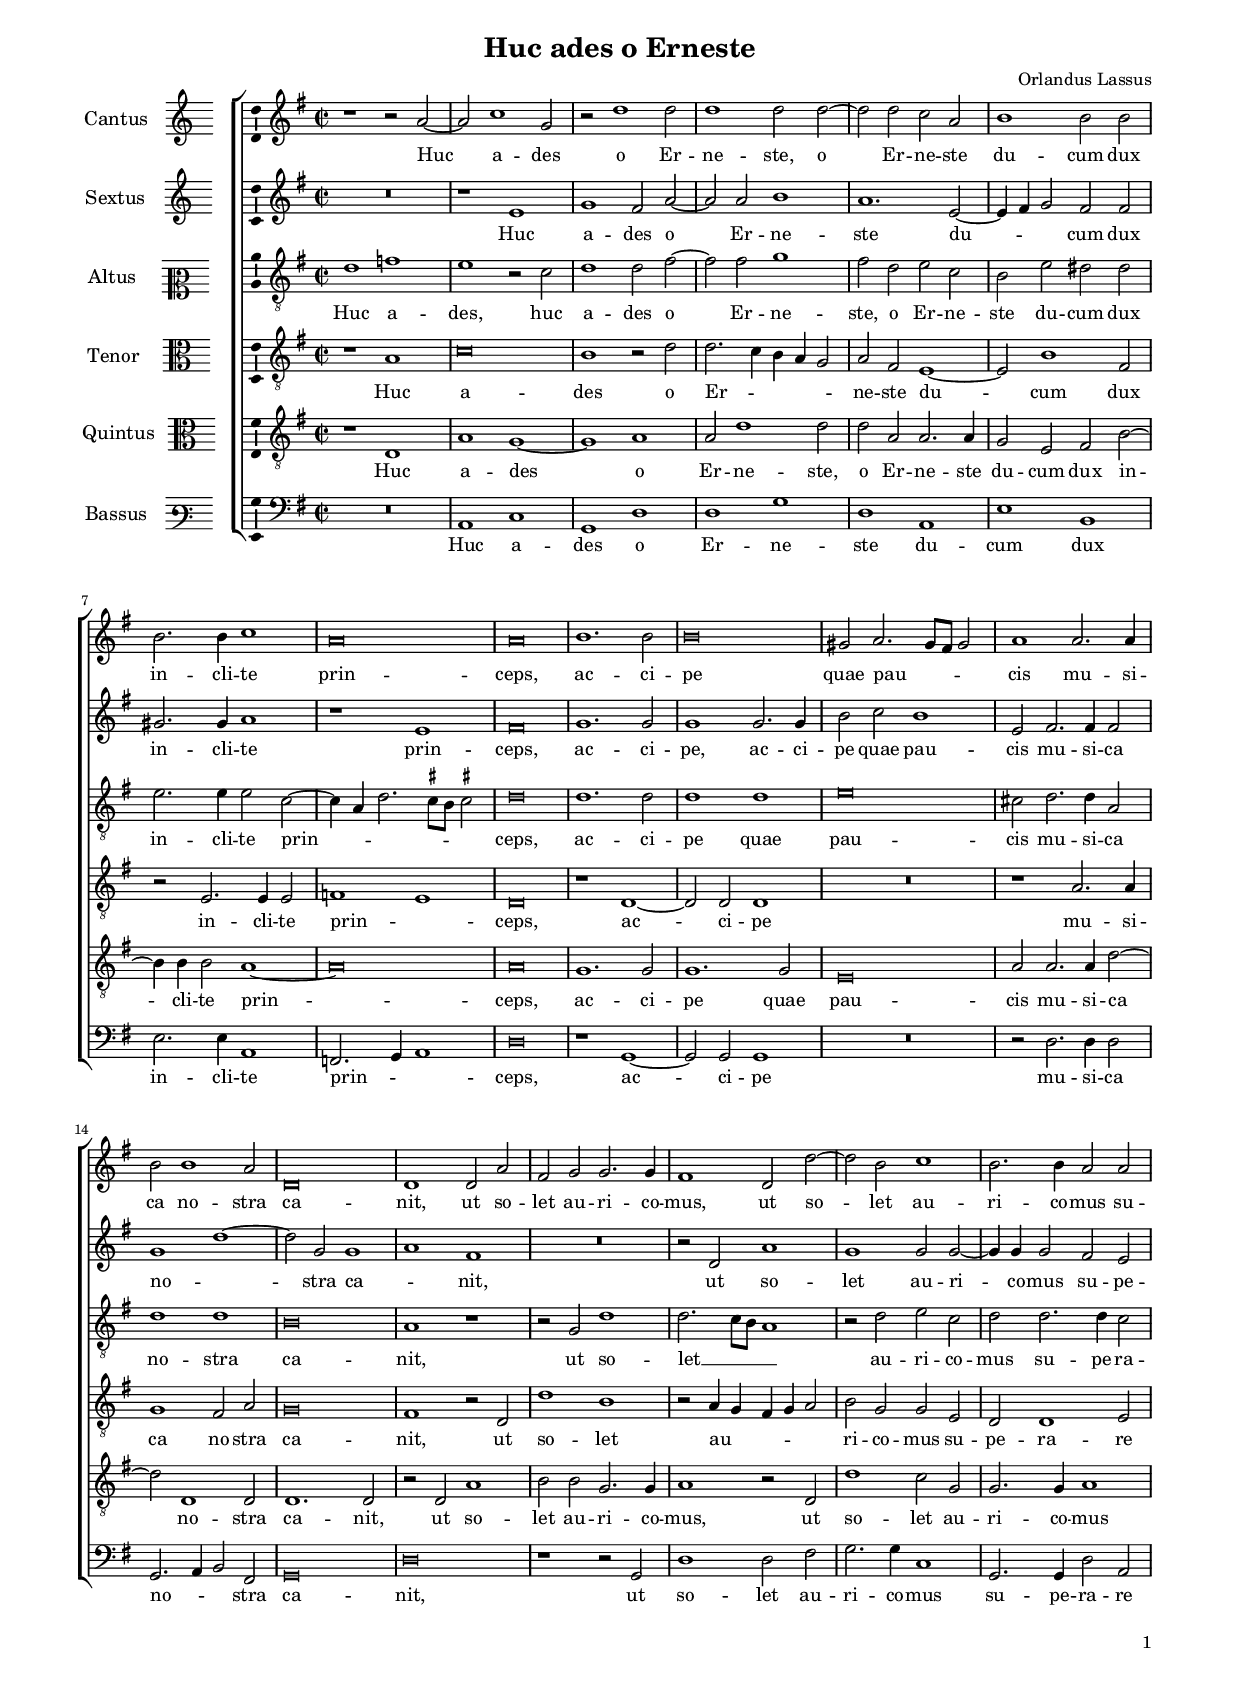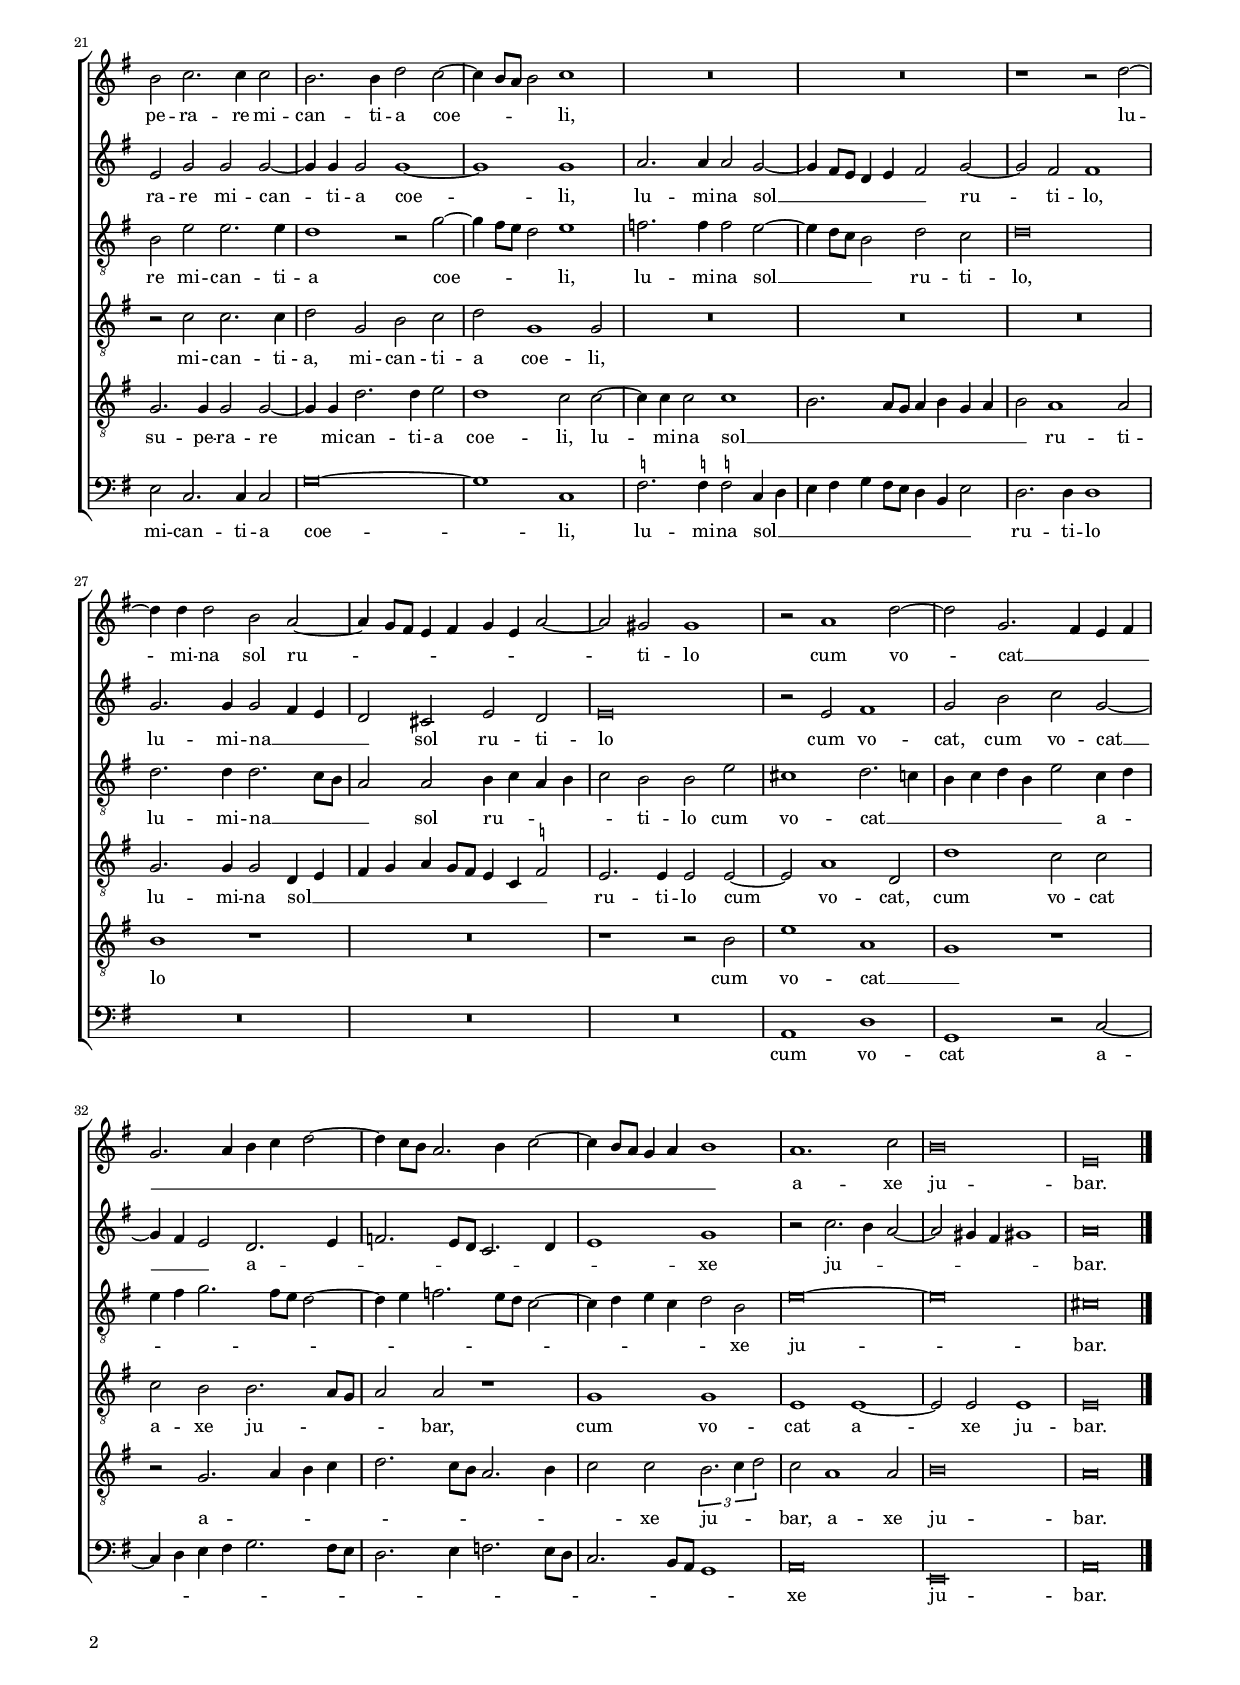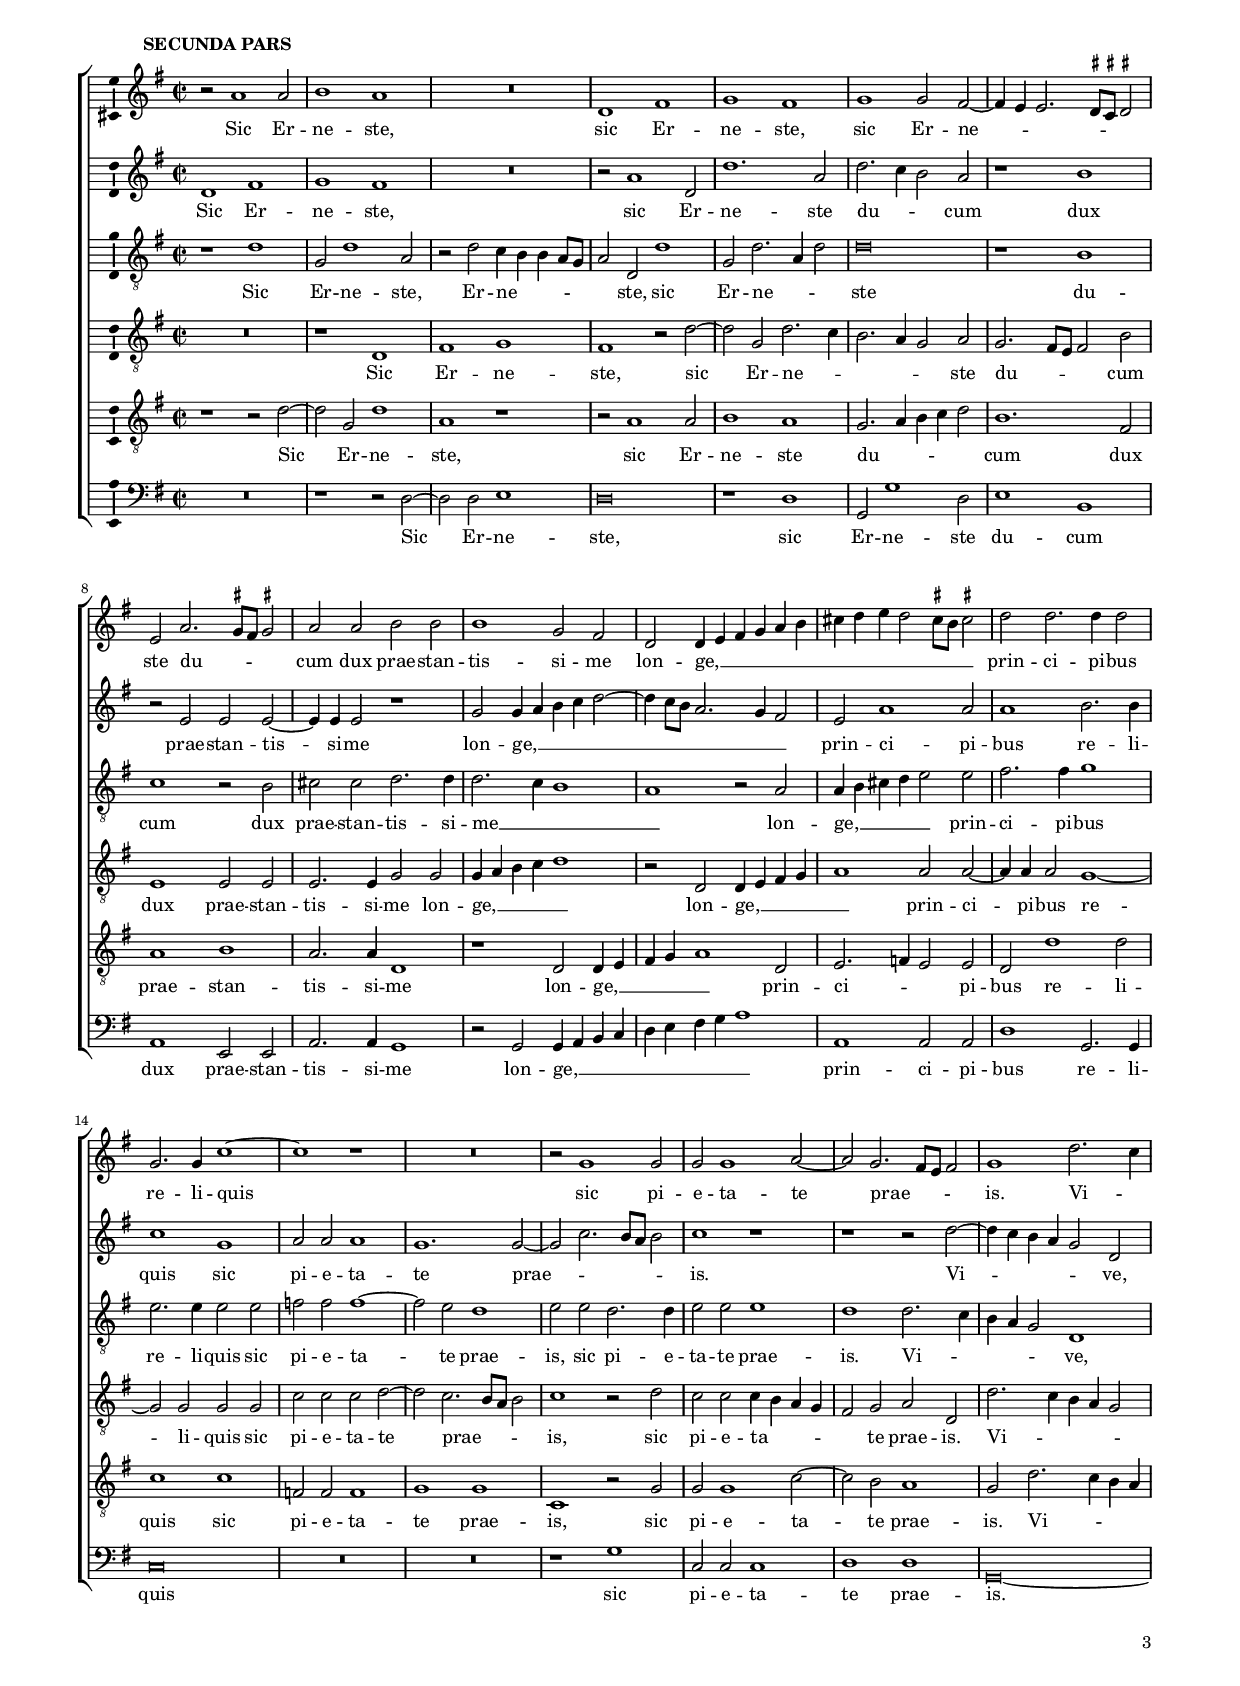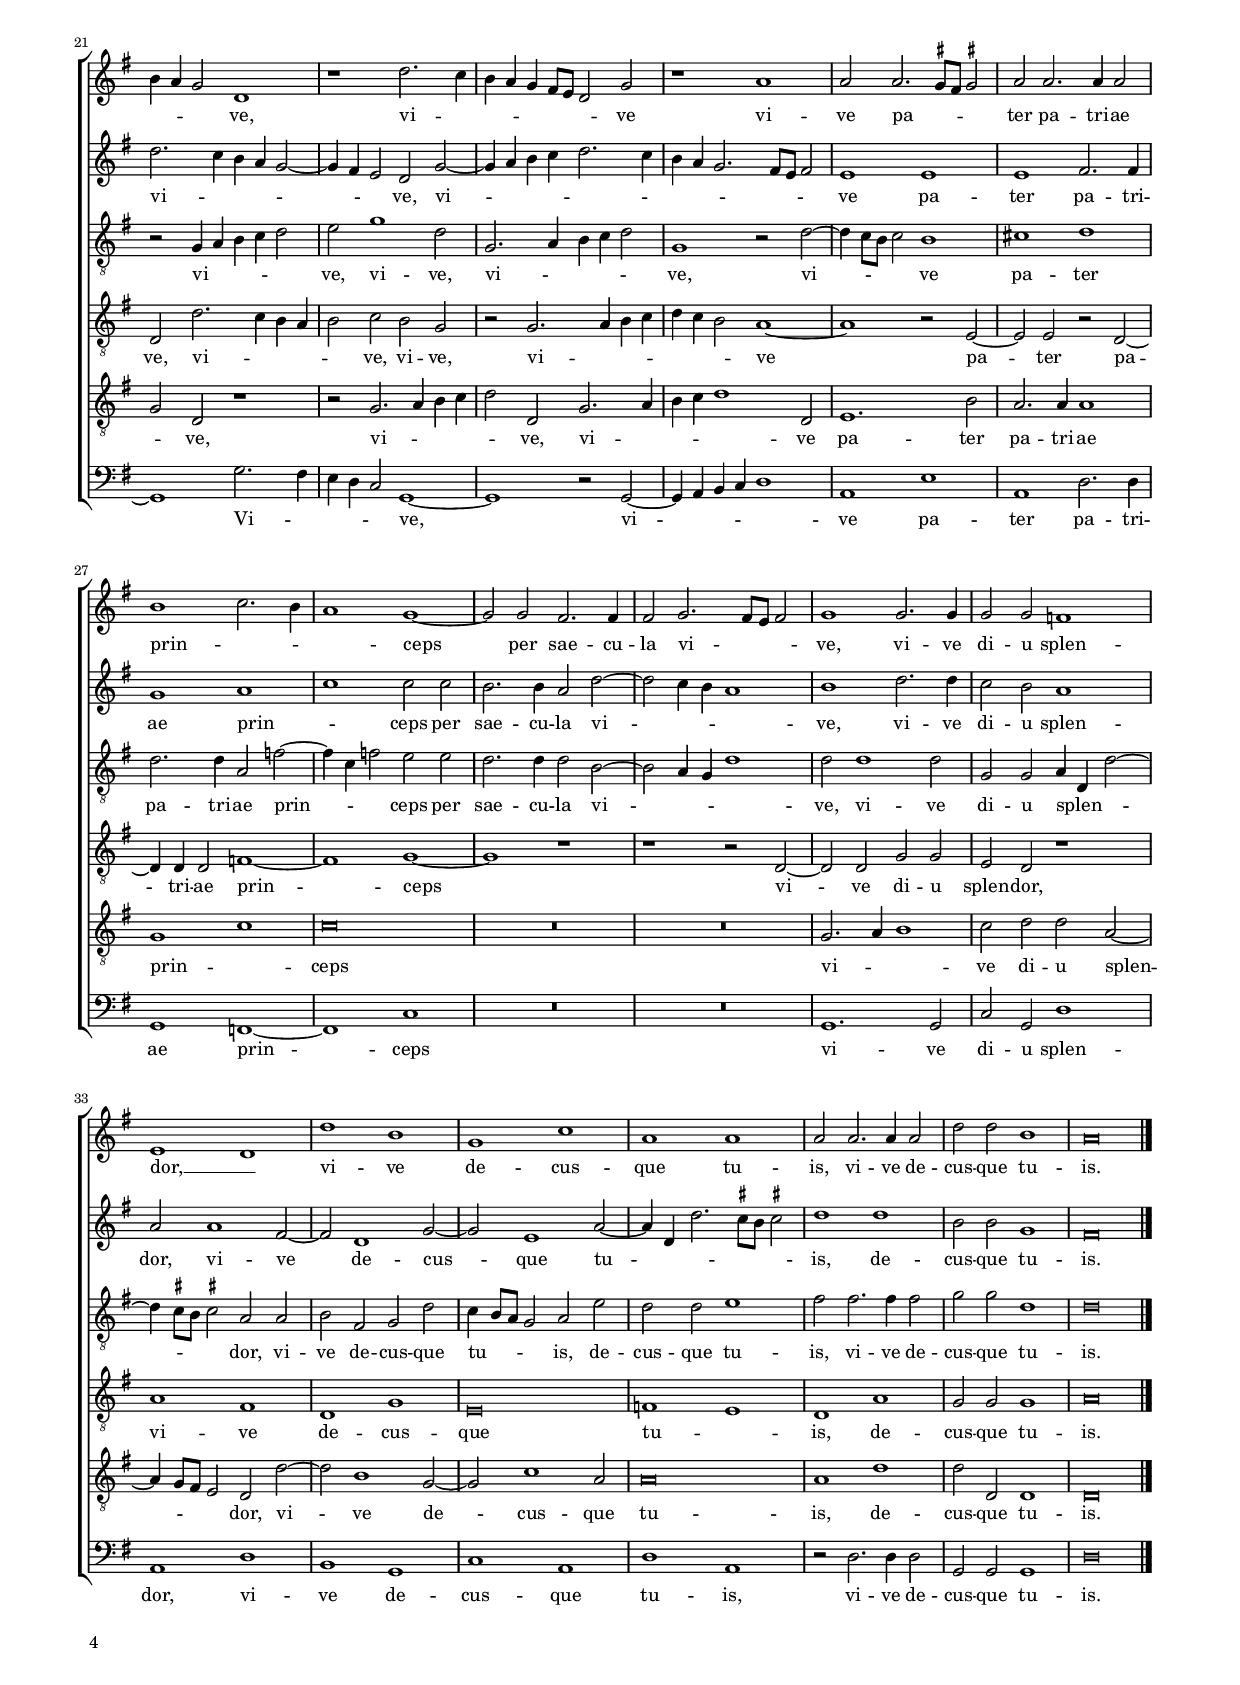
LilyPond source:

\header
{
  title="Huc ades o Erneste"
  composer="Orlandus Lassus"
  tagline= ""
}

\version "2.22.1"
\language deutsch
#(set-global-staff-size 15)
% #(set-default-paper-size "letter")
#(ly:set-option 'point-and-click #f)


	ficta = { \once \set suggestAccidentals = ##t }
	
	forget = #(define-music-function (music) (ly:music?) #{
		\accidentalStyle forget
		$music
		\accidentalStyle default
		#})


\paper
	{
	top-margin = 1.4 \cm
	bottom-margin = 0.9 \cm
	left-margin = 1.5 \cm
	right-margin = 1.5 \cm
	ragged-bottom = ##f
	ragged-last-bottom = ##t
	print-page-number = ##f
	score-system-spacing = #'((basic-distance . 17) (minimum-distance . 14) (padding . 5) (strechability . 250))
	system-system-spacing = #'((basic-distance . 17) (minimum-distance . 14) (padding . 5) (strechability . 250))
    oddFooterMarkup=\markup   \fill-line { "" \fromproperty #'page:page-number-string }
    evenFooterMarkup=\markup  \fill-line { \fromproperty #'page:page-number-string "" }
    last-bottom-spacing = #'((basic-distance . 12) (minimum-distance . 7) (padding . 4))
	systems-per-page = 3
    page-count = 4
%	min-systems-per-page = 3
	}

global = {
    % \set Staff.autoBeaming = ##f
	\key c \major
	\time 2/2 \set Score.measureLength = #(ly:make-moment 2/1)
    \set Score.tempoHideNote = ##t
    \tempo 2 = 90
    \skip 1*2*37 \bar "|."
	}


incipitcantus = \markup { \score {
	{
	\set Staff.instrumentName = \markup { \fontsize #1 "Cantus" }
	\key c \major
	\clef violin
	s4 \bar ""
	}
	\layout  {
	raggedright = ##t
	indent = 1.6 \cm
	line-width = 2.4 \cm
	\context { \Staff \remove Time_signature_engraver }
	\override Staff.Clef.Y-extent = #'(0 . 0)
	}} \hspace #1 }


incipitsextus = \markup { \score {
	{
	\set Staff.instrumentName = \markup { \fontsize #1 "Sextus" }
	\key c \major
	\clef violin
	s4 \bar ""
	}
	\layout  {
	raggedright = ##t
	indent = 1.6 \cm
	line-width = 2.4 \cm
	\context { \Staff \remove Time_signature_engraver }
	\override Staff.Clef.Y-extent = #'(0 . 0)
	}} \hspace #1 }
      
      
incipitaltus = \markup { \score {
	{
	\set Staff.instrumentName = \markup { \fontsize #1 "Altus" }
	\key c \major
	\clef mezzosoprano
	s4 \bar ""
	}
	\layout  {
	raggedright = ##t
	indent = 1.6 \cm
	line-width = 2.4 \cm
	\context { \Staff \remove Time_signature_engraver }
	\override Staff.Clef.Y-extent = #'(0 . 0)
	}} \hspace #1 }


incipittenor = \markup { \score {
	{
	\set Staff.instrumentName = \markup { \fontsize #1 "Tenor" }
	\key c \major
	\clef alto
	s4 \bar ""
	}
	\layout  {
	raggedright = ##t
	indent = 1.6 \cm
	line-width = 2.4 \cm
	\context { \Staff \remove Time_signature_engraver }
	\override Staff.Clef.Y-extent = #'(0 . 0)
	}} \hspace #1 }
      
      
incipitquintus = \markup { \score {
	{
	\set Staff.instrumentName = \markup { \fontsize #1 "Quintus" }
	\key c \major
	\clef alto
	s4 \bar ""
	}
	\layout  {
	raggedright = ##t
	indent = 1.6 \cm
	line-width = 2.4 \cm
	\context { \Staff \remove Time_signature_engraver }
	\override Staff.Clef.Y-extent = #'(0 . 0)
	}} \hspace #1 }
      
      
incipitbassus = \markup { \score {
	{
	\set Staff.instrumentName = \markup { \fontsize #1 "Bassus" }
	\key c \major
	\clef varbaritone
	s4 \bar ""
	}
	\layout  {
	raggedright = ##t
	indent = 1.6 \cm
	line-width = 2.4 \cm
	\context { \Staff \remove Time_signature_engraver }
	\override Staff.Clef.Y-extent = #'(0 . 0)
	}} \hspace #1 }


cantus =  \relative c''
	{
	r1 r2 d~
	d2 f1 c2
	r2 g'1 g2
	g1 g2 g~
%5
	g2 g f d |
	e1 e2 e \break
	e2. e4 f1
	d\breve
	d\breve
%10
	e1. e2 |
	e\breve
	cis2 d2. cis8 h cis2
	d1 d2. d4 \break
	e2 e1 d2
%15
	g,\breve |
	g1 g2 d'
	h2 c c2. c4
	h1 g2 g'~
	g2 e f1
%20
	e2. e4 d2 d | \pageBreak
	e2 f2. f4 f2
	e2. e4 g2 f~
	f4 e8 d e2 f1
	R\breve
%25
	R\breve |
	r1 r2 g~ \break
	g4 g g2 e2 d~
	d4 c8 h a4 h c a d2~
	d2 cis cis1
%30
	r2 d1 g2~ |
	g2 c,2. h4 a h \break
	c2. d4 e4 f g2~
	g4 f8 e d2. e4 f2~
	f4 e8 d c4 d e1
%35
	d1. f2 |
	e\breve
	a,\breve |
	}


sextus = \relative c''
	{
	R\breve
	r1 a
	c1 h2 d~
	d2 d e1
%5
	d1. a2~ |
	a4 h c2 h h
	cis2. cis4 d1
	r1 a
	h\breve
%10
	c1. c2 |
	c1 c2. c4
	e2 f e1
	a,2 h2. h4 h2
	c1 g'~
%15
	g2 c, c1 |
	d1 h
	R\breve
	r2 g d'1
	c1 c2 c~
%20
	c4 c c2 h a |
	a2 c c c~
	c4 c c2 c1~
	c1 c
	d2. d4 d2 c~
%25
	c4 h8 a g4 a h2 c~ |
	c2 h h1
	c2. c4 c2 h4 a
	g2 fis a g
	a\breve
%30
	r2 a h1 |
	c2 e f c~
	c4 h a2 g2. a4
	b2. a8 g f2. g4
	a1 c
%35
	r2 f2. e4 d2~ |
	d2 cis4 h cis!1
	d\breve |
	}


altus =  \relative c'
	{
	g'1 b
	a1 r2 f
	g1 g2 h~
	h2 h c1
%5
	h2 g a f |
	e2 a gis gis
	a2. a4 a2 f~
	f4 d g2. \ficta fis8 e \ficta fis!2
	g\breve
%10
	g1. g2 |
	g1 g
	a\breve
	fis2 g2. g4 d2
	g1 g
%15
	e\breve |
	d1 r
	r2 c g'1
	g2. f8 e d1
	r2 g a f
%20
	g2 g2. g4 f2 |
	e2 a a2. a4
	g1 r2 c~
	c4 h8 a g2 a1
	b2. b4 b2 a~
%25
	a4 g8 f e2 g2 f |
	g\breve
	g2. g4 g2. f8 e
	d2 d e4 f d e
	f2 e e a
%30
	fis1 g2. f4 |
	e4 f g e a2 f4 g
	a4 h c2. h8 a g2~
	g4 a b2. a8 g f2~
	f4 g a f g2 e
%35
	a\breve~ |
	a\breve
	fis\breve |
	}


tenor =  \relative c'
	{
	r1 d
	f\breve
	e1 r2 g
	g2. f4 e d c2
%5
	d2 h a1~ |
	a2 e'1 h2
	r2 a2. a4 a2
	b1 a
	g\breve
%10
	r1 g~ |
	g2 g g1
	R\breve
	r1 d'2. d4
	c1 h2 d
%15
	c\breve |
	h1 r2 g
	g'1 e
	r2 d4 c h c d2
	e2 c c a
%20
	g2 g1 a2 |
	r2 f' f2. f4
	g2 c, e f
	g2 c,1 c2
	R\breve
%25
	R\breve |
	R\breve
	c2. c4 c2 g4 a
	h4 c d c8 h a4 f \ficta b2
	a2. a4 a2 a~
%30
	a2 d1 g,2 |
	g'1 f2 f
	f2 e e2. d8 c
	d2 d r1
	c1 c
%35
	a1 a~ |
	a2 a a1
	a\breve |
	}


quintus  =  \relative c'
	{
	r1 g
	d'1 c~
	c1 d
	d2 g1 g2
%5
	g2 d d2. d4 |
	c2 a h e~
	e4 e e2 d1~
	d\breve
	d\breve
%10
	c1. c2 |
	c1. c2
	a\breve
	d2 d2. d4 g2~
	g2 g,1 g2
%15
	g1. g2 |
	r2 g d'1
	e2 e c2. c4
	d1 r2 g,
	g'1 f2 c
%20
	c2. c4 d1 |
	c2. c4 c2 c~
	c4 c g'2. g4 a2
	g1 f2 f~
	f4 f f2 f1
%25
	e2. d8 c d4 e c d |
	e2 d1 d2
	e1 r
	R\breve
	r1 r2 e
%30
	a1 d, |
	c1 r
	r2 c2. d4 e f
	g2. f8 e d2. e4
    f2 f \tuplet 3/2 { e2. f4 g2 }
%35
	f2 d1 d2 |
	e\breve
	d\breve |
	}


bassus  =  \relative c
	{
	R\breve
	d1 f
	c1 g'
	g1 c
%5
	g1 d |
	a'1 e
	a2. a4 d,1
	b2. c4 d1
	g\breve
%10
	r1 c,~ |
	c2 c c1
	R\breve
	r2 g'2. g4 g2
	c,2. d4 e2 h
%15
	c\breve |
	g'\breve
	r1 r2 c,
	g'1 g2 h
	c2. c4 f,1
%20
	c2. c4 g'2 d |
	a'2 f2. f4 f2
	c'\breve~
	c1 f,
	\ficta b2. \ficta b!4 \ficta b!2 f4 g
%25
	a4 h c h8 a g4 e a2 |
	g2. g4 g1
	R\breve
	R\breve
	R\breve
%30
	d1 g |
	c,1 r2 f~
	f4 g a h c2. h8 a
	g2. a4 b2. a8 g
	f2. e8 d c1
%35
	d\breve |
	a\breve
	d\breve |
	}


lyricscantus = \lyricmode {
	Huc a -- des o Er -- ne -- ste, o Er -- ne -- ste du -- cum dux in -- cli -- te prin -- ceps,
    ac -- ci -- pe quae pau -- _ _ _ cis mu -- si -- ca no -- stra ca -- nit,
    ut so -- let au -- ri -- co -- mus,
    ut so -- let au -- ri -- co -- mus su -- pe -- ra -- re mi -- can -- ti -- a coe -- _ _ _ li,
    lu -- mi -- na sol ru -- _ _ _ _ _ _ _ ti -- lo 
    cum vo -- cat __ _ _ _ _ _ _ _ _ _ _ _ _ _ _ _ _ _ _ a -- xe ju -- bar.
	}


lyricssextus = \lyricmode {
	Huc a -- des o Er -- ne -- ste du -- _ _ cum dux in -- cli -- te prin -- ceps,
    ac -- ci -- pe,
    ac -- ci -- pe quae pau -- cis mu -- si -- ca no -- _ stra ca -- _ nit,
    ut so -- let au -- ri -- co -- mus su -- pe -- ra -- re mi -- can -- ti -- a coe -- li,
    lu -- mi -- na sol __ _ _ _ _ _ ru -- ti -- lo,
    lu -- mi -- na __ _ _ _ sol ru -- ti -- lo cum vo -- cat,
    cum vo -- cat __ _ _ a -- _ _ _ _ _ _ _ xe ju -- _ _ _ _ _ bar.
	}
	
	
lyricsaltus = \lyricmode {
	Huc a -- des,
    huc a -- des o Er -- ne -- ste, o Er -- ne -- ste du -- cum dux in -- cli -- te prin -- _ _ _ _ _ ceps,
    ac -- ci -- pe quae pau -- cis mu -- si -- ca no -- stra ca -- nit,
    ut so -- let __ _ _ _ au -- ri -- co -- mus su -- pe -- ra -- re mi -- can -- ti -- a coe -- _ _ _ li,
    lu -- mi -- na sol __ _ _ _ ru -- ti -- lo,
    lu -- mi -- na __ _ _ _ sol ru -- _ _ _ _ ti -- lo cum vo -- cat __ _ _ _ _ _ _ 
    a -- _ _ _ _ _ _ _ _ _ _ _ _ _ _ _ _ xe ju -- bar.
	}


lyricstenor = \lyricmode {
	Huc a -- des o Er -- _ _ _ _ ne -- ste du -- cum dux in -- cli -- te prin -- _ ceps,
    ac -- ci -- pe 
    mu -- si -- ca no -- stra ca -- nit,
    ut so -- let au -- _ _ _ _ ri -- co -- mus su -- pe -- ra -- re mi -- can -- ti -- a,
    mi -- can -- ti -- a coe -- li,
    lu -- mi -- na sol __ _ _ _ _ _ _ _ _ _ ru -- ti -- lo cum vo -- cat,
    cum vo -- cat a -- xe ju -- _ _ _ bar,
    cum vo -- cat a -- xe ju -- bar.
	}


lyricsquintus = \lyricmode {
	Huc a -- des o Er -- ne -- ste, o Er -- ne -- ste du -- cum dux in -- cli -- te prin -- ceps,
    ac -- ci -- pe quae pau -- cis mu -- si -- ca no -- stra ca -- nit,
    ut so -- let au -- ri -- co -- mus,
    ut so -- let au -- ri -- co -- mus su -- pe -- ra -- re mi -- can -- ti -- a coe -- li,
    lu -- mi -- na sol __ _ _ _ _ _ _ _ _ ru -- ti -- lo cum vo -- cat __ _ 
    a -- _ _ _ _ _ _ _ _ _ xe ju -- _ _ bar,
    a -- xe ju -- bar.
	}


lyricsbassus = \lyricmode {
	Huc a -- des o Er -- ne -- ste du -- cum dux in -- cli -- te prin -- _ _ ceps,
    ac -- ci -- pe 
    mu -- si -- ca no -- _ _ stra ca -- nit,
    ut so -- let au -- ri -- co -- mus su -- pe -- ra -- re mi -- can -- ti -- a coe -- li,
    lu -- mi -- na sol __ _ _ _ _ _ _ _ _ _ ru -- ti -- lo cum vo -- cat 
    a -- _ _ _ _ _ _ _ _ _ _ _ _ _ _ _ xe ju -- bar.
	}


\score
{  
    \transpose c g, {
	\new ChoirStaff \with { \override StaffGrouper.staff-staff-spacing.basic-distance = #12 }
	<<

	\new Staff << \global
	\new Voice="v1" {
		\set Staff.instrumentName=\incipitcantus
		\set Staff.midiInstrument = "reed organ"
		\clef "treble"
		\cantus }
	\new Lyrics \lyricsto "v1" {\lyricscantus }
	>>


	\new Staff << \global
	\new Voice="v6" {
		\set Staff.instrumentName=\incipitsextus
		\set Staff.midiInstrument = "reed organ"
		\clef "treble" 
		\sextus}
	\new Lyrics \lyricsto "v6" {\lyricssextus }
	>>


	\new Staff << \global
	\new Voice="v2" {
		\set Staff.instrumentName=\incipitaltus
		\set Staff.midiInstrument = "reed organ"
		\clef "G_8" 
		\altus}
	\new Lyrics \lyricsto "v2" {\lyricsaltus }
	>>


	\new Staff << \global
	\new Voice="v3" {
		\set Staff.instrumentName=\incipittenor
		\set Staff.midiInstrument = "reed organ"
		\clef "G_8"
		\tenor }
	\new Lyrics \lyricsto "v3" {\lyricstenor }
	>>


	\new Staff << \global
	\new Voice="v5" {
		\set Staff.instrumentName=\incipitquintus
		\set Staff.midiInstrument = "reed organ"
		\clef "G_8"
		\quintus}
	\new Lyrics \lyricsto "v5" {\lyricsquintus }
	>>


	\new Staff << \global
	\new Voice="v4" {
		\set Staff.instrumentName=\incipitbassus
		\set Staff.midiInstrument = "reed organ"
		\clef "bass" 
		\bassus }
	\new Lyrics \lyricsto "v4" {\lyricsbassus}
	>>

	>>
	} % transpose

	\layout
	{
	indent = 2.6 \cm
%	\context { \Lyrics \override VerticalAxisGroup.nonstaff-relatedstaff-spacing.padding = #2 }
%	\context { \Lyrics \override LyricText.font-size = #1 }
  	\context { \Staff \consists "Ambitus_engraver" }
	\context { \Staff \override TimeSignature.break-visibility = #end-of-line-invisible }
%	\context { \Staff \override InstrumentName.X-offset = #'-25 }
%	\context { \Voice \override Slur.transparent = ##t }
	\context { \Score \override BarNumber.padding = #2 }
	\context { \Voice \override NoteHead.style = #'baroque }
	}

\midi
	{
	}

}

%%%%%%%%%%%%%%%%%%%%  SECUNDA PARS   %%%%%%%%%%%%%%%%%%%%


global = {
	\key c \major
	\time 2/2 \set Score.measureLength = #(ly:make-moment 2/1)
    \set Score.tempoHideNote = ##t
    \tempo 2 = 90
    \skip 1*2*39  \bar "|."
	}


cantus =  \relative c''
	{
	r2 d1 d2
	e1 d
	R\breve
	g,1 h
%5
	c1 h |
	c1 c2 h~
	h4 a a2. \ficta gis8 \ficta fis \ficta gis!2 \break
	a2 d2. \ficta cis8 h \ficta cis!2
	d2 d e e
%10
	e1 c2 h |
	g2 g4 a h c d e
	fis4 g a g2 \ficta fis!8 e \ficta fis!2
	g2 g2. g4 g2 \break
	c,2. c4 f1~
%15
	f1 r |
	R\breve
	r2 c1 c2
	c2 c1 d2~
	d2 c2. h8 a h2
%20
	c1 g'2. f4 | \pageBreak
	e4 d c2 g1
	r1 g'2. f4
	e4 d c h8 a g2 c
	r1 d
%25
	d2 d2. \ficta cis8 h \ficta cis!2 |
	d2 d2. d4 d2 \break
	e1 f2. e4
	d1 c~
	c2 c h2. h4
%30
	h2 c2. h8 a h2 |
	c1 c2. c4
	c2 c b1 \break
	a1 g
	g'1 e
%35
	c1 f |
	d1 d
	d2 d2. d4 d2
	g2 g e1
	d\breve |
	}


sextus = \relative c''
	{
	g1 h
	c1 h
	R\breve
	r2 d1 g,2
%5
	g'1. d2 |
	g2. f4 e2 d
	r1 e
	r2 a, a a~
	a4 a a2 r1
%10
	c2 c4 d e f g2~ |
	g4 f8 e d2. c4 h2
	a2 d1 d2
	d1 e2. e4
	f1 c
%15
	d2 d d1 |
	c1. c2~
	c2 f2. e8 d e2
	f1 r
	r1 r2 g~
%20
	g4 f e d c2 g |
	g'2. f4 e d c2~
	c4 h a2 g c~
	c4 d e f g2. f4
	e4 d c2. h8 a h2
%25
	a1 a |
	a1 h2. h4
	c1 d
	f1 f2 f
	e2. e4 d2 g~
%30
	g2 f4 e d1 |
	e1 g2. g4
	f2 e d1
	d2 d1 h2~
	h2 g1 c2~
%35
	c2 a1 d2~ |
	d4 g, g'2. \ficta fis8 e \ficta fis!2
	g1 g
	e2 e c1
	h\breve |
	}


altus =  \relative c'
    {
	r1 g'
	c,2 g'1 d2
	r2 g f4 e e d8 c
	d2 g, g'1
%5
	c,2 g'2. d4 g2 |
	g\breve
	r1 e
	f1 r2 e
	fis2 fis g2. g4
%10
	g2. f4 e1 |
	d1 r2 d
	d4 e fis g a2 a
	h2. h4 c1
	a2. a4 a2 a
%15
	b2 b b1~ |
	b2 a g1
	a2 a g2. g4
	a2 a a1
	g1 g2. f4
%20
	e4 d c2 g1 |
	r2 c4 d e f g2
	a2 c1 g2
	c,2. d4 e f g2
	c,1 r2 g'~
%25
	g4 f8 e f2 e1 |
	fis1 g
	g2. g4 d2 b'~
	b4 f b2 a2 a
	g2. g4 g2 e~
%30
    e2 d4 c g'1
	g2 g1 g2
	c,2 c d4 g, g'2~
	g4 \ficta fis8 e \ficta fis!2 d d
	e2 h c g'
%35
	f4 e8 d c2 d a' |
	g2 g a1
	h2 h2. h4 h2
	c2 c g1
	g\breve |
	}


tenor =  \relative c'
	{
	R\breve
	r1 g
	h1 c
	h1 r2 g'~
%5
	g2 c, g'2. f4 |
	e2. d4 c2 d
	c2. h8 a h2 e
	a,1 a2 a
	a2. a4 c2 c
%10
	c4 d e f g1 |
	r2 g, g4 a h c
	d1 d2 d~
	d4 d d2 c1~
	c2 c c c
%15
	f2 f f g~ |
	g2 f2. e8 d e2
	f1 r2 g
	f2 f f4 e d c
	h2 c d g,
%20
	g'2. f4 e d c2 |
	g2 g'2. f4 e d
	e2 f e c
	r2 c2. d4 e f
	g4 f e2 d1~
%25
	d1 r2 a~ |
	a2 a r g~
	g4 g g2 b1~
	b1 c~
	c1 r
%30
	r1 r2 g~ |
	g2 g c c
	a2 g r1
	d'1 h
	g1 c
%35
	a\breve |
	b1 a
	g1 d'
	c2 c c1
	d\breve |
	}


quintus  =  \relative c'
	{
	r1 r2 g'~
	g2 c, g'1
	d1 r
	r2 d1 d2
%5
	e1 d |
	c2. d4 e f g2
	e1. h2
	d1 e
	d2. d4 g,1
%10
	r1 g2 g4 a |
	h4 c d1 g,2
	a2. b4 a2 a
	g2 g'1 g2
	f1 f
%15
	b,2 b b1 |
	c1 c
	f,1 r2 c'
	c2 c1 f2~
	f2 e d1
%20
	c2 g'2. f4 e d |
	c2 g r1
	r2 c2. d4 e f
	g2 g, c2. d4
	e4 f g1 g,2
%25
	a1. e'2 |
	d2. d4 d1
	c1 f
	f\breve
	R\breve
%30
	R\breve |
	c2. d4 e1
	f2 g g d~
	d4 c8 h a2 g g'~
	g2 e1 c2~
%35
	c2 f1 d2 |
	d\breve
	d1 g
	g2 g, g1
	g\breve |
        
	}


bassus  =  \relative c
	{
	R\breve
	r1 r2 g'~
	g2 g a1
	g\breve
%5
	r1 g |
	c,2 c'1 g2
	a1 e
	d1 a2 a
	d2. d4 c1
%10
	r2 c c4 d e f |
	g4 a h c d1
	d,1 d2 d
	g1 c,2. c4
	f\breve
%15
	R\breve |
	R\breve
	r1 c'
	f,2 f f1
	g1 g
%20
	c,\breve~ |
	c1 c'2. h4
	a4 g f2 c1~
	c1 r2 c~
	c4 d e f g1
%25
	d1 a' |
	d,1 g2. g4
	c,1 b~
	b1 f'
	R\breve
%30
	R\breve |
	c1. c2
	f2 c g'1
	d1 g
	e1 c
%35
	f1 d |
	g1 d
	r2 g2. g4 g2
	c,2 c c1
	g'\breve |
        
	}


lyricscantus = \lyricmode {
	Sic Er -- ne -- ste,
    sic Er -- ne -- ste,
    sic Er -- ne -- _ _ _ _ _ ste du -- _ _ _ cum dux prae -- stan -- tis -- si -- me lon -- ge, __ _ _ _ _ _ _ _ _ _ _ _ _ 
    prin -- ci -- pi -- bus re -- li -- quis sic pi -- e -- ta -- te prae -- _ _ _ is.
    Vi -- _ _ _ _ ve, 
    vi -- _ _ _ _ _ _ _ ve 
    vi -- ve pa -- _ _ _ ter pa -- tri -- ae prin -- _ _ _ ceps per sae -- cu -- la vi -- _ _ _ ve,
    vi -- ve di -- u splen -- dor, __ _ vi -- ve de -- cus -- que tu -- is,
    vi -- ve de -- cus -- que tu -- is.
	}


lyricssextus = \lyricmode {
	Sic Er -- ne -- ste,
    sic Er -- ne -- ste du -- _ _ cum dux prae -- stan -- tis -- si -- me lon -- ge, __ _ _ _ _ _ _ _ _ _ 
    prin -- ci -- pi -- bus re -- li -- quis sic pi -- e -- ta -- te prae -- _ _ _ _ is.
    Vi -- _ _ _ _ ve,
    vi -- _ _ _ _ _ _ ve,
    vi -- _ _ _ _ _ _ _ _ _ _ _ ve pa -- ter pa -- tri -- ae prin -- _ ceps per sae -- cu -- la vi -- _ _ _ ve,
    vi -- ve di -- u splen -- dor, vi -- ve de -- cus -- que tu -- _ _ _ _ _ is,
    de -- cus -- que tu -- is.
	}


lyricsaltus = \lyricmode {
	Sic Er -- ne -- ste,
    Er -- ne -- _ _ _ _ _ ste,
    sic Er -- ne -- _ _ ste du -- cum dux prae -- stan -- tis -- si -- me __ _ _ _ lon -- ge, __ _ _ _ _ 
    prin -- ci -- pi -- bus re -- li -- quis sic pi -- e -- ta -- te prae -- is,
    sic pi -- e -- ta -- te prae -- is.
    Vi -- _ _ _ _ ve,
    vi -- _ _ _ _ ve,
    vi -- ve,
    vi -- _ _ _ _ ve,
    vi -- _ _ _ ve pa -- ter pa -- tri -- ae prin -- _ _ ceps per sae -- cu -- la vi -- _ _ _ ve,
    vi -- ve di -- u splen -- _ _ _ _ _ dor, vi -- ve de -- cus -- que tu -- _ _ _ is,
    de -- cus -- que tu -- is,
    vi -- ve de -- cus -- que tu -- is.
	}


lyricstenor = \lyricmode {
	Sic Er -- ne -- ste,
    sic Er -- ne -- _ _ _ _ ste du -- _ _ _ cum dux prae -- stan -- tis -- si -- me lon -- ge, __ _ _ _ _
    lon -- ge, __ _ _ _ _
    prin -- ci -- pi -- bus re -- li -- quis sic pi -- e -- ta -- te prae -- _ _ _ is,
    sic pi -- e -- ta -- _ _ _ _ te prae -- is.
    Vi -- _ _ _ _ ve,
    vi -- _ _ _ _ ve,
    vi -- ve,
    vi -- _ _ _ _ _ _ ve pa -- ter pa -- tri -- ae prin -- ceps
    vi -- ve di -- u splen -- dor, vi -- ve de -- cus -- que tu -- _ is,
    de -- cus -- que tu -- is.
	}


lyricsquintus = \lyricmode {
	Sic Er -- ne -- ste,
    sic Er -- ne -- ste du -- _ _ _ _ cum dux prae -- stan -- tis -- si -- me lon -- ge, __ _ _ _ _
    prin -- ci -- _ _ pi -- bus re -- li -- quis sic pi -- e -- ta -- te prae -- is,
    sic pi -- e -- ta -- te prae -- is.
    Vi -- _ _ _ _ ve,
    vi -- _ _ _ _ ve,
    vi -- _ _ _ _ ve pa -- ter pa -- tri -- ae prin -- _ ceps
    vi -- _ _ ve di -- u splen -- _ _ _ dor, vi -- ve de -- cus -- que tu -- is,
    de -- cus -- que tu -- is.
	}


lyricsbassus = \lyricmode {
	Sic Er -- ne -- ste,
    sic Er -- ne -- ste du -- cum dux prae -- stan -- tis -- si -- me lon -- ge, __ _ _ _ _ _ _ _ _ 
    prin -- ci -- pi -- bus re -- li -- quis sic pi -- e -- ta -- te prae -- is.
    Vi -- _ _ _ _ ve, 
    vi -- _ _ _ _ ve pa -- ter pa -- tri -- ae prin -- ceps
    vi -- ve di -- u splen -- dor, vi -- ve de -- cus -- que tu -- is,
    vi -- ve de -- cus -- que tu -- is.
	}


\score
{  
	\transpose c g, {
	\new ChoirStaff \with { \override StaffGrouper.staff-staff-spacing.basic-distance = #12 }
	<<

	\new Staff <<\global
	\new Voice="v1" {
	  %\set Staff.instrumentName="Cantus"
		\set Staff.midiInstrument = "reed organ"
		\clef "treble"
		\cantus }
	\new Lyrics \lyricsto "v1" {\lyricscantus }
	>>


	\new Staff << \global
	\new Voice="v6" {
	  %\set Staff.instrumentName="Sextus"
		\set Staff.midiInstrument = "reed organ"
		\clef "treble" 
		\sextus}
	\new Lyrics \lyricsto "v6" {\lyricssextus }
	>>


	\new Staff << \global
	\new Voice="v2" {
	  %\set Staff.instrumentName="Altus"
		\set Staff.midiInstrument = "reed organ"
		\clef "G_8" 
		\altus}
	\new Lyrics \lyricsto "v2" {\lyricsaltus }
	>>


	\new Staff <<\global
	\new Voice="v3" {
	  %\set Staff.instrumentName="Tenor"
		\set Staff.midiInstrument = "reed organ"
		\clef "G_8"
		\tenor }
	\new Lyrics \lyricsto "v3" {\lyricstenor }
	>>


	\new Staff << \global
	\new Voice="v5" {
	  %\set Staff.instrumentName="Quintus"
		\set Staff.midiInstrument = "reed organ"
		\clef "G_8"
		\quintus}
	\new Lyrics \lyricsto "v5" {\lyricsquintus }
	>>


	\new Staff <<\global
	\new Voice="v4" {
	  %\set Staff.instrumentName="Bassus"
		\set Staff.midiInstrument = "reed organ"
		\clef "bass" 
		\bassus }
	\new Lyrics \lyricsto "v4" {\lyricsbassus}
	>>

	>>
    } % transpose

	\layout
	{
	indent = 0 \cm
%	\context { \Lyrics \override VerticalAxisGroup.nonstaff-relatedstaff-spacing.padding = #2 }
%	\context { \Lyrics \override LyricText.font-size = #1 }
   	\context { \Staff \consists "Ambitus_engraver" }
	\context { \Staff \override TimeSignature.break-visibility = #end-of-line-invisible }
%	\context { \Staff \override InstrumentName.X-offset = #'-25 }
%	\context { \Voice \override Slur.transparent = ##t }
	\context { \Score \override BarNumber.padding = #2 }
	\context { \Voice \override NoteHead.style = #'baroque }
	}

    \header { piece = \markup { \raise #2 \hspace # 7 \bold "SECUNDA PARS"} }
        
\midi
	{
	}

}

% EOF
